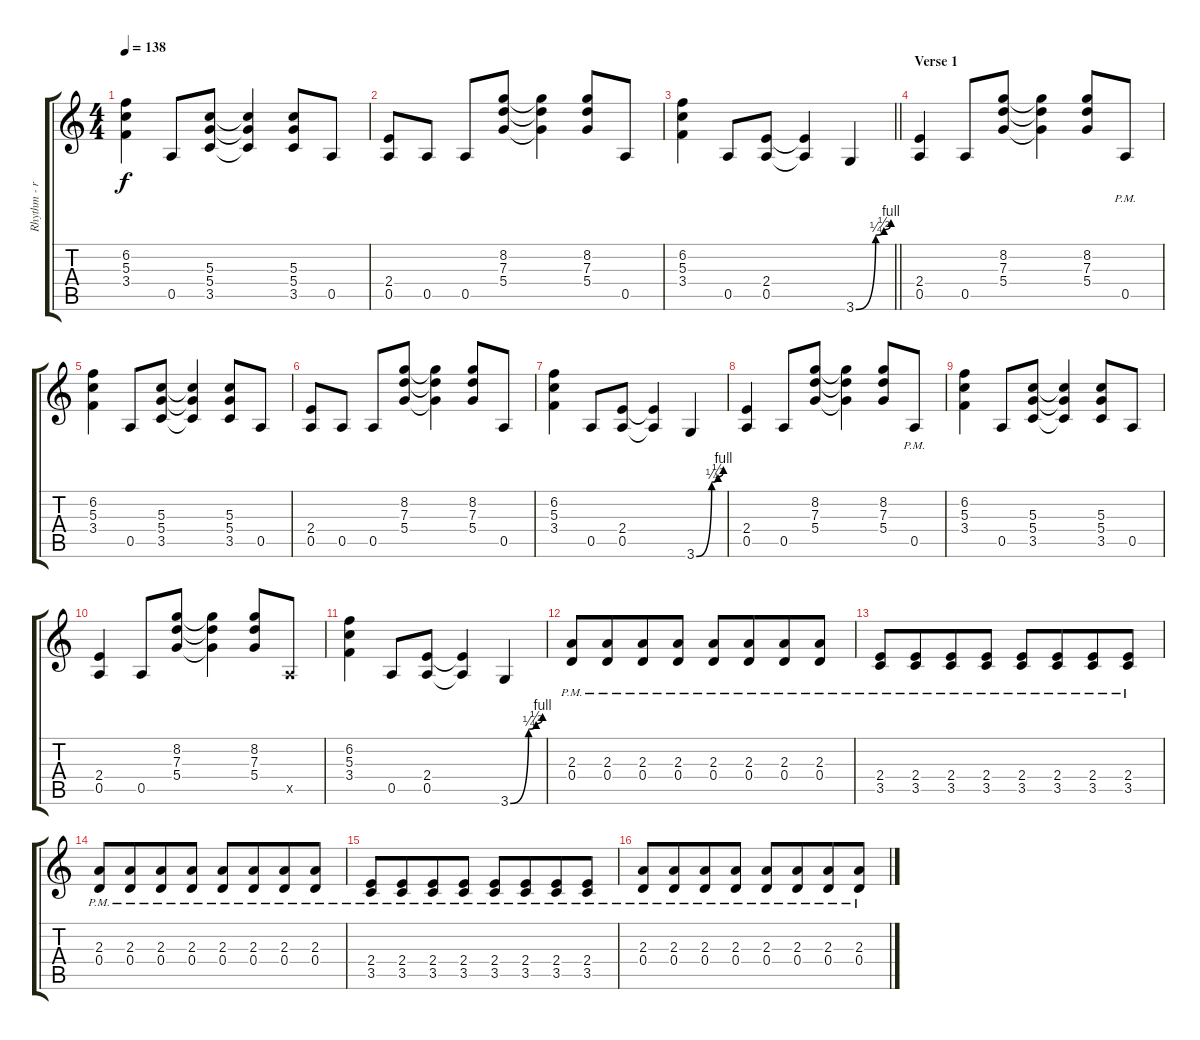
\track ("Rhythm - right" "Rhythm - r") {instrument distortionguitar}
\staff {score tabs}
\tuning (E4 B3 G3 D3 A2 E2) {hide}
\ts (4 4)
\tempo 138
\clef g2
\ks c
(6.2 5.3 3.4).4{dy f} 0.5.8 (5.3 5.4 3.5).8 (5.3{t} 5.4{t} 3.5{t}).4 (5.3 5.4 3.5).8 0.5.8 |
(2.4 0.5).8 0.5.8 0.5.8 (8.2 7.3 5.4).8 (8.2{t} 7.3{t} 5.4{t}).4 (8.2 7.3 5.4).8 0.5.8 |
\barLineRight lightlight
(6.2 5.3 3.4).4 0.5.8 (2.4 0.5).8 (2.4{t} 0.5{t}).4 3.6{be (custom 0 0 34 1 48 2 60 4)}.4 |
\section ("" "Verse 1")
(2.4 0.5).4 0.5.8 (8.2 7.3 5.4).8 (8.2{t} 7.3{t} 5.4{t}).4 (8.2 7.3 5.4).8 0.5{pm}.8 |
(6.2 5.3 3.4).4 0.5.8 (5.3 5.4 3.5).8 (5.3{t} 5.4{t} 3.5{t}).4 (5.3 5.4 3.5).8 0.5.8 |
(2.4 0.5).8 0.5.8 0.5.8 (8.2 7.3 5.4).8 (8.2{t} 7.3{t} 5.4{t}).4 (8.2 7.3 5.4).8 0.5.8 |
(6.2 5.3 3.4).4 0.5.8 (2.4 0.5).8 (2.4{t} 0.5{t}).4 3.6{be (custom 0 0 34 1 48 2 60 4)}.4 |
(2.4 0.5).4 0.5.8 (8.2 7.3 5.4).8 (8.2{t} 7.3{t} 5.4{t}).4 (8.2 7.3 5.4).8 0.5{pm}.8 |
(6.2 5.3 3.4).4 0.5.8 (5.3 5.4 3.5).8 (5.3{t} 5.4{t} 3.5{t}).4 (5.3 5.4 3.5).8 0.5.8 |
(2.4 0.5).4 0.5.8 (8.2 7.3 5.4).8 (8.2{t} 7.3{t} 5.4{t}).4 (8.2 7.3 5.4).8 0.5{x}.8 |
(6.2 5.3 3.4).4 0.5.8 (2.4 0.5).8 (2.4{t} 0.5{t}).4 3.6{be (custom 0 0 34 1 48 2 60 4)}.4 |
(2.3{pm} 0.4{pm}).8 (2.3{pm} 0.4{pm}).8{beam merge} (2.3{pm} 0.4{pm}).8 (2.3{pm} 0.4{pm}).8 (2.3{pm} 0.4{pm}).8 (2.3{pm} 0.4{pm}).8{beam merge} (2.3{pm} 0.4{pm}).8 (2.3{pm} 0.4{pm}).8 |
(2.4{pm} 3.5{pm}).8 (2.4{pm} 3.5{pm}).8{beam merge} (2.4{pm} 3.5{pm}).8 (2.4{pm} 3.5{pm}).8 (2.4{pm} 3.5{pm}).8 (2.4{pm} 3.5{pm}).8{beam merge} (2.4{pm} 3.5{pm}).8 (2.4{pm} 3.5{pm}).8 |
(2.3{pm} 0.4{pm}).8 (2.3{pm} 0.4{pm}).8{beam merge} (2.3{pm} 0.4{pm}).8 (2.3{pm} 0.4{pm}).8 (2.3{pm} 0.4{pm}).8 (2.3{pm} 0.4{pm}).8{beam merge} (2.3{pm} 0.4{pm}).8 (2.3{pm} 0.4{pm}).8 |
(2.4{pm} 3.5{pm}).8 (2.4{pm} 3.5{pm}).8{beam merge} (2.4{pm} 3.5{pm}).8 (2.4{pm} 3.5{pm}).8 (2.4{pm} 3.5{pm}).8 (2.4{pm} 3.5{pm}).8{beam merge} (2.4{pm} 3.5{pm}).8 (2.4{pm} 3.5{pm}).8 |
(2.3{pm} 0.4{pm}).8 (2.3{pm} 0.4{pm}).8{beam merge} (2.3{pm} 0.4{pm}).8 (2.3{pm} 0.4{pm}).8 (2.3{pm} 0.4{pm}).8 (2.3{pm} 0.4{pm}).8{beam merge} (2.3{pm} 0.4{pm}).8 (2.3{pm} 0.4{pm}).8
